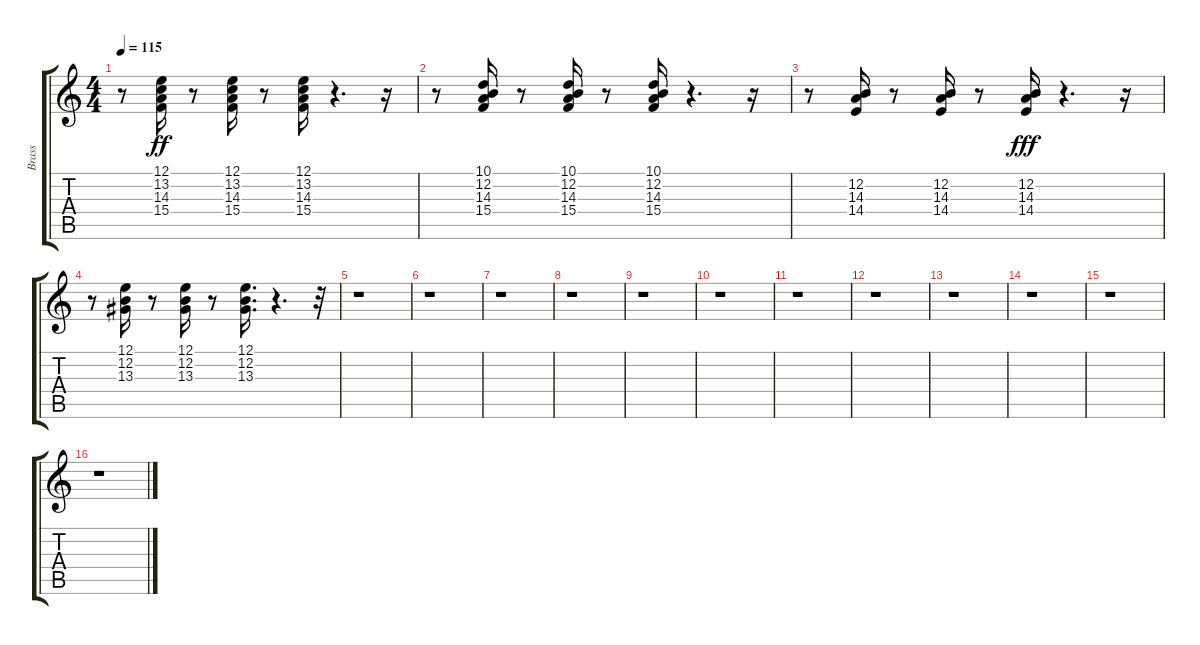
\track ("Brass" "Brass") {instrument brasssection}
\staff {score tabs}
\tuning (E4 B3 G3 D3 A2 E2) {hide}
\ts (4 4)
\tempo 115
\clef g2
\ks c
r.8{dy ff} (12.1 13.2 14.3 15.4).16 r.8 (12.1 13.2 14.3 15.4).16 r.8 (12.1 13.2 14.3 15.4).16 r.4{d} r.16 |
r.8 (10.1 12.2 14.3 15.4).16 r.8 (10.1 12.2 14.3 15.4).16 r.8 (10.1 12.2 14.3 15.4).16 r.4{d} r.16 |
r.8 (12.2 14.3 14.4).16 r.8 (12.2 14.3 14.4).16 r.8 (12.2 14.3 14.4).16{dy fff} r.4{d} r.16 |
r.8 (12.1 12.2 13.3).16 r.8 (12.1 12.2 13.3).16 r.8 (12.1 12.2 13.3).16{d} r.4{d} r.32 |
r.1 |
r.1 |
r.1 |
r.1 |
r.1 |
r.1 |
r.1 |
r.1 |
r.1 |
r.1 |
r.1 |
r.1
